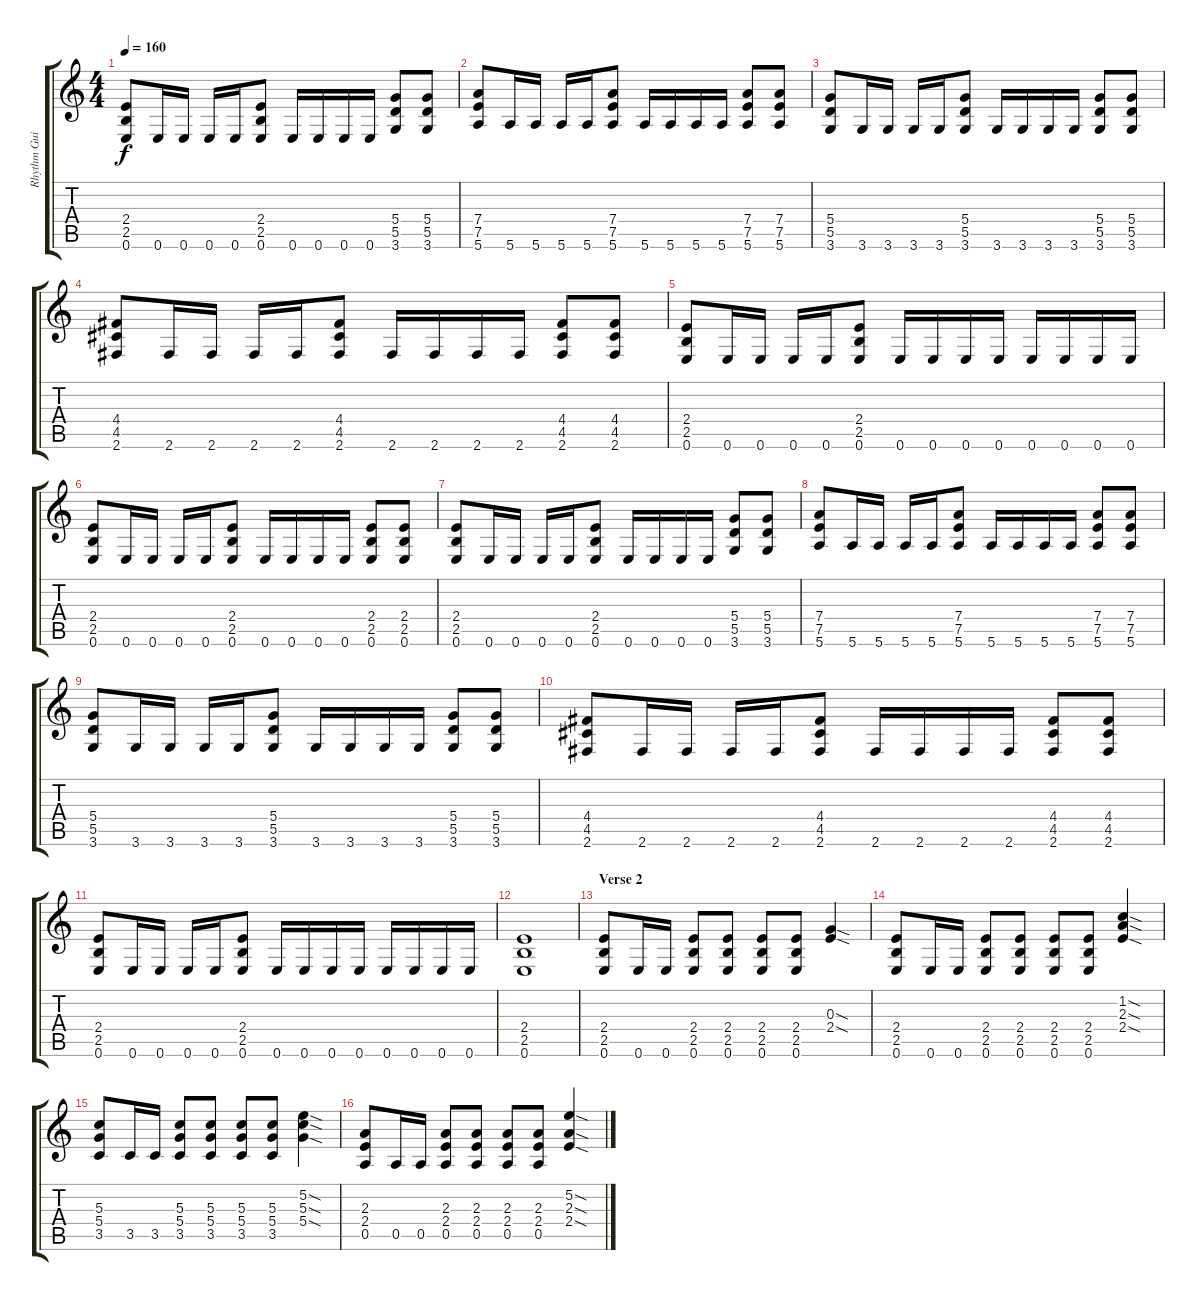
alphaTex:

\track ("Rhythm Guitar" "Rhythm Gui") {instrument distortionguitar}
\staff {score tabs}
\tuning (E4 B3 G3 D3 A2 E2) {hide}
\ts (4 4)
\tempo 160
\clef g2
\ks c
(2.4 2.5 0.6).8{dy f} 0.6.16 0.6.16 0.6.16 0.6.16 (2.4 2.5 0.6).8 0.6.16 0.6.16 0.6.16 0.6.16 (5.4 5.5 3.6).8 (5.4 5.5 3.6).8 |
(7.4 7.5 5.6).8 5.6.16 5.6.16 5.6.16 5.6.16 (7.4 7.5 5.6).8 5.6.16 5.6.16 5.6.16 5.6.16 (7.4 7.5 5.6).8 (7.4 7.5 5.6).8 |
(5.4 5.5 3.6).8 3.6.16 3.6.16 3.6.16 3.6.16 (5.4 5.5 3.6).8 3.6.16 3.6.16 3.6.16 3.6.16 (5.4 5.5 3.6).8 (5.4 5.5 3.6).8 |
(4.4 4.5 2.6).8 2.6.16 2.6.16 2.6.16 2.6.16 (4.4 4.5 2.6).8 2.6.16 2.6.16 2.6.16 2.6.16 (4.4 4.5 2.6).8 (4.4 4.5 2.6).8 |
(2.4 2.5 0.6).8 0.6.16 0.6.16 0.6.16 0.6.16 (2.4 2.5 0.6).8 0.6.16 0.6.16 0.6.16 0.6.16 0.6.16 0.6.16 0.6.16 0.6.16 |
(2.4 2.5 0.6).8 0.6.16 0.6.16 0.6.16 0.6.16 (2.4 2.5 0.6).8 0.6.16 0.6.16 0.6.16 0.6.16 (2.4 2.5 0.6).8 (2.4 2.5 0.6).8 |
(2.4 2.5 0.6).8 0.6.16 0.6.16 0.6.16 0.6.16 (2.4 2.5 0.6).8 0.6.16 0.6.16 0.6.16 0.6.16 (5.4 5.5 3.6).8 (5.4 5.5 3.6).8 |
(7.4 7.5 5.6).8 5.6.16 5.6.16 5.6.16 5.6.16 (7.4 7.5 5.6).8 5.6.16 5.6.16 5.6.16 5.6.16 (7.4 7.5 5.6).8 (7.4 7.5 5.6).8 |
(5.4 5.5 3.6).8 3.6.16 3.6.16 3.6.16 3.6.16 (5.4 5.5 3.6).8 3.6.16 3.6.16 3.6.16 3.6.16 (5.4 5.5 3.6).8 (5.4 5.5 3.6).8 |
(4.4 4.5 2.6).8 2.6.16 2.6.16 2.6.16 2.6.16 (4.4 4.5 2.6).8 2.6.16 2.6.16 2.6.16 2.6.16 (4.4 4.5 2.6).8 (4.4 4.5 2.6).8 |
(2.4 2.5 0.6).8 0.6.16 0.6.16 0.6.16 0.6.16 (2.4 2.5 0.6).8 0.6.16 0.6.16 0.6.16 0.6.16 0.6.16 0.6.16 0.6.16 0.6.16 |
(2.4 2.5 0.6).1 |
\section ("" "Verse 2")
(2.4 2.5 0.6).8 0.6.16 0.6.16 (2.4 2.5 0.6).8 (2.4 2.5 0.6).8 (2.4 2.5 0.6).8 (2.4 2.5 0.6).8 (0.3{sod} 2.4{sod}).4 |
(2.4 2.5 0.6).8 0.6.16 0.6.16 (2.4 2.5 0.6).8 (2.4 2.5 0.6).8 (2.4 2.5 0.6).8 (2.4 2.5 0.6).8 (1.2{sod} 2.3{sod} 2.4{sod}).4 |
(5.3 5.4 3.5).8 3.5.16 3.5.16 (5.3 5.4 3.5).8 (5.3 5.4 3.5).8 (5.3 5.4 3.5).8 (5.3 5.4 3.5).8 (5.2{sod} 5.3{sod} 5.4{sod}).4 |
(2.3 2.4 0.5).8 0.5.16 0.5.16 (2.3 2.4 0.5).8 (2.3 2.4 0.5).8 (2.3 2.4 0.5).8 (2.3 2.4 0.5).8 (5.2{sod} 2.3{sod} 2.4{sod}).4
